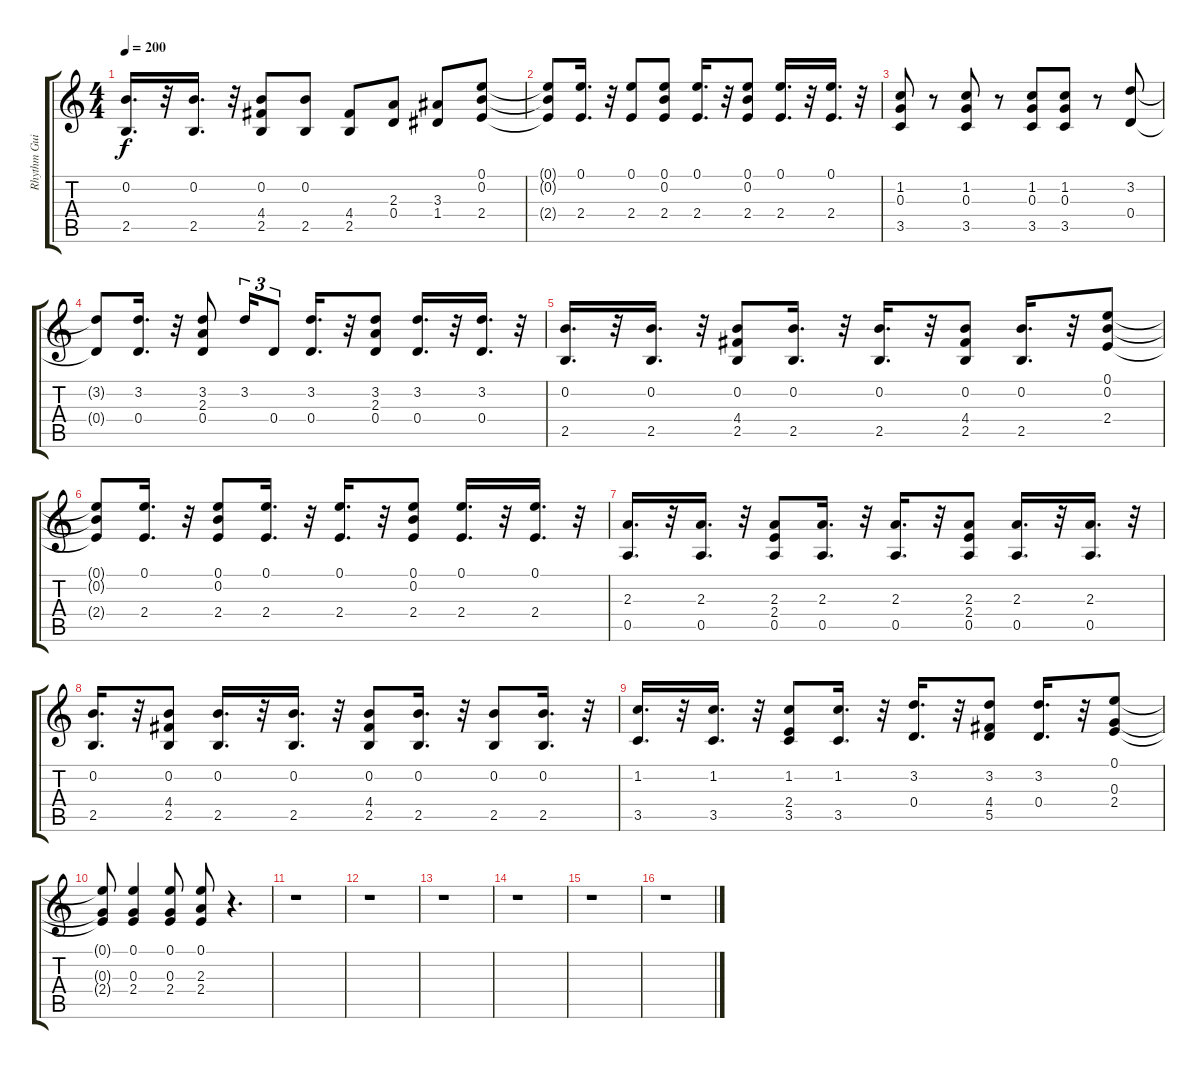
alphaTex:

\track ("Rhythm Guitar" "Rhythm Gui") {instrument distortionguitar}
\staff {score tabs}
\tuning (E4 B3 G3 D3 A2 E2) {hide}
\ts (4 4)
\tempo 200
\clef g2
\ks c
(0.2 2.5).16{d dy f} r.32 (0.2 2.5).16{d} r.32 (0.2 4.4 2.5).8 (0.2 2.5).8 (4.4 2.5).8 (2.3 0.4).8 (3.3 1.4).8 (0.1 0.2 2.4).8 |
(0.1{t} 0.2{t} 2.4{t}).8 (0.1 2.4).16{d} r.32 (0.1 2.4).8 (0.1 0.2 2.4).8 (0.1 2.4).16{d} r.32 (0.1 0.2 2.4).8 (0.1 2.4).16{d} r.32 (0.1 2.4).16{d} r.32 |
(1.2 0.3 3.5).8 r.8 (1.2 0.3 3.5).8 r.8 (1.2 0.3 3.5).8 (1.2 0.3 3.5).8 r.8 (3.2 0.4).8 |
(3.2{t} 0.4{t}).8 (3.2 0.4).16{d} r.32 (3.2 2.3 0.4).8 3.2.16{tu (3 2)} 0.4.8{tu (3 2)} (3.2 0.4).16{d} r.32 (3.2 2.3 0.4).8 (3.2 0.4).16{d} r.32 (3.2 0.4).16{d} r.32 |
(0.2 2.5).16{d} r.32 (0.2 2.5).16{d} r.32 (0.2 4.4 2.5).8 (0.2 2.5).16{d} r.32 (0.2 2.5).16{d} r.32 (0.2 4.4 2.5).8 (0.2 2.5).16{d} r.32 (0.1 0.2 2.4).8 |
(0.1{t} 0.2{t} 2.4{t}).8 (0.1 2.4).16{d} r.32 (0.1 0.2 2.4).8 (0.1 2.4).16{d} r.32 (0.1 2.4).16{d} r.32 (0.1 0.2 2.4).8 (0.1 2.4).16{d} r.32 (0.1 2.4).16{d} r.32 |
(2.3 0.5).16{d} r.32 (2.3 0.5).16{d} r.32 (2.3 2.4 0.5).8 (2.3 0.5).16{d} r.32 (2.3 0.5).16{d} r.32 (2.3 2.4 0.5).8 (2.3 0.5).16{d} r.32 (2.3 0.5).16{d} r.32 |
(0.2 2.5).16{d} r.32 (0.2 4.4 2.5).8 (0.2 2.5).16{d} r.32 (0.2 2.5).16{d} r.32 (0.2 4.4 2.5).8 (0.2 2.5).16{d} r.32 (0.2 2.5).8 (0.2 2.5).16{d} r.32 |
(1.2 3.5).16{d} r.32 (1.2 3.5).16{d} r.32 (1.2 2.4 3.5).8 (1.2 3.5).16{d} r.32 (3.2 0.4).16{d} r.32 (3.2 4.4 5.5).8 (3.2 0.4).16{d} r.32 (0.1 0.3 2.4).8 |
(0.1{t} 0.3{t} 2.4{t}).8 (0.1 0.3 2.4).4 (0.1 0.3 2.4).8 (0.1 2.3 2.4).8 r.4{d} |
r.1 |
r.1 |
r.1 |
r.1 |
r.1 |
r.1
